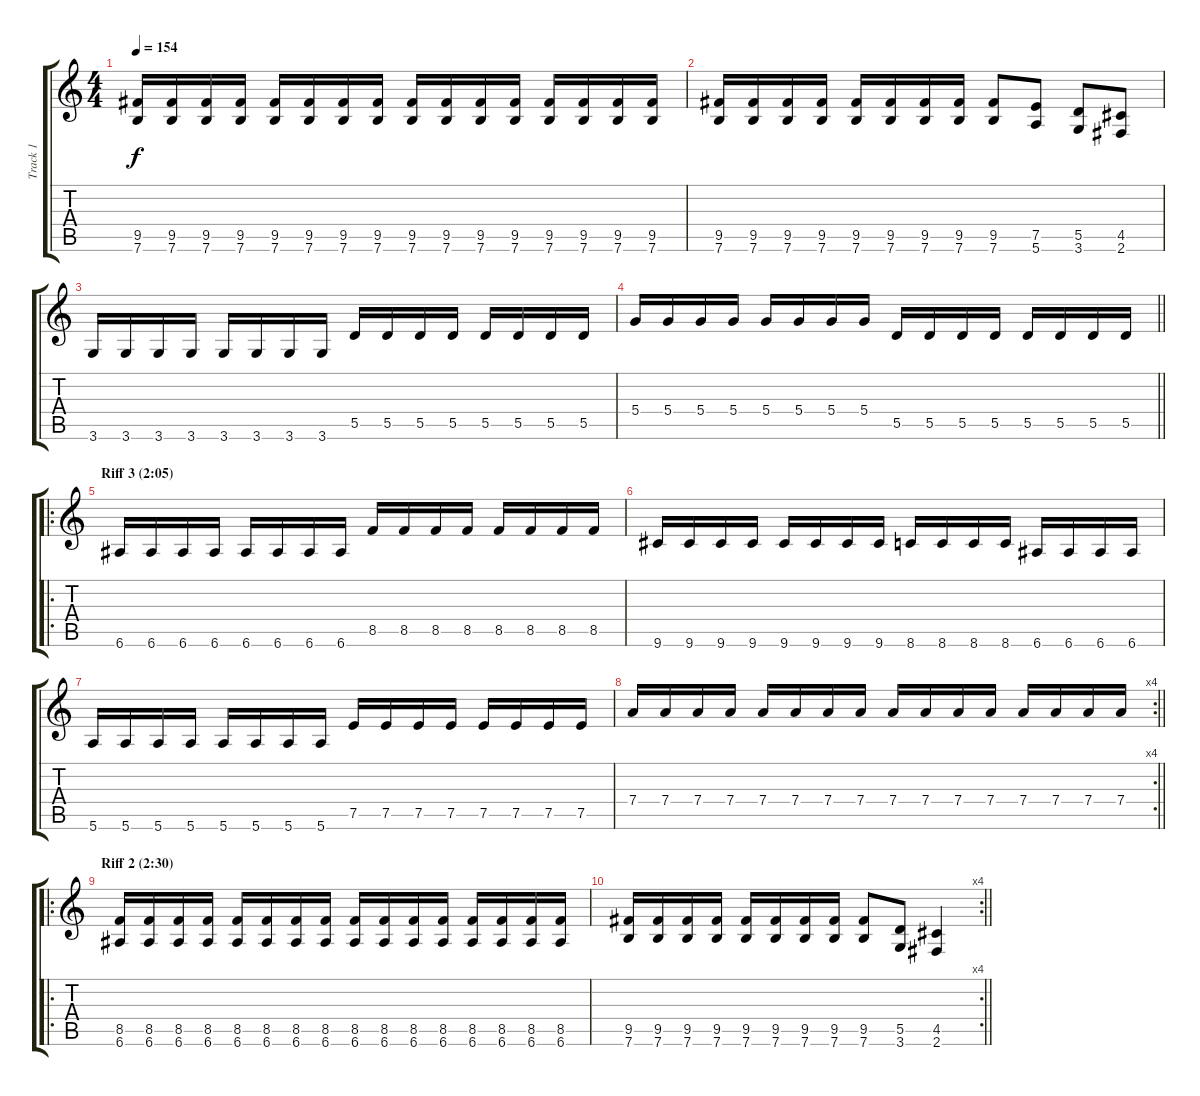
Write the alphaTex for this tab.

\track ("Track 1" "Track 1") {instrument distortionguitar}
\staff {score tabs}
\tuning (E4 B3 G3 D3 A2 E2) {hide}
\ts (4 4)
\tempo 154
\clef g2
\ks c
(9.5 7.6).16{dy f} (9.5 7.6).16 (9.5 7.6).16 (9.5 7.6).16 (9.5 7.6).16 (9.5 7.6).16 (9.5 7.6).16 (9.5 7.6).16 (9.5 7.6).16 (9.5 7.6).16 (9.5 7.6).16 (9.5 7.6).16 (9.5 7.6).16 (9.5 7.6).16 (9.5 7.6).16 (9.5 7.6).16 |
(9.5 7.6).16 (9.5 7.6).16 (9.5 7.6).16 (9.5 7.6).16 (9.5 7.6).16 (9.5 7.6).16 (9.5 7.6).16 (9.5 7.6).16 (9.5 7.6).8 (7.5 5.6).8 (5.5 3.6).8 (4.5 2.6).8 |
3.6.16 3.6.16 3.6.16 3.6.16 3.6.16 3.6.16 3.6.16 3.6.16 5.5.16 5.5.16 5.5.16 5.5.16 5.5.16 5.5.16 5.5.16 5.5.16 |
\barLineRight lightlight
5.4.16 5.4.16 5.4.16 5.4.16 5.4.16 5.4.16 5.4.16 5.4.16 5.5.16 5.5.16 5.5.16 5.5.16 5.5.16 5.5.16 5.5.16 5.5.16 |
\ro
\section ("" "Riff 3 (2:05)")
6.6.16 6.6.16 6.6.16 6.6.16 6.6.16 6.6.16 6.6.16 6.6.16 8.5.16 8.5.16 8.5.16 8.5.16 8.5.16 8.5.16 8.5.16 8.5.16 |
9.6.16 9.6.16 9.6.16 9.6.16 9.6.16 9.6.16 9.6.16 9.6.16 8.6.16 8.6.16 8.6.16 8.6.16 6.6.16 6.6.16 6.6.16 6.6.16 |
5.6.16 5.6.16 5.6.16 5.6.16 5.6.16 5.6.16 5.6.16 5.6.16 7.5.16 7.5.16 7.5.16 7.5.16 7.5.16 7.5.16 7.5.16 7.5.16 |
\rc 4
\barLineRight lightlight
7.4.16 7.4.16 7.4.16 7.4.16 7.4.16 7.4.16 7.4.16 7.4.16 7.4.16 7.4.16 7.4.16 7.4.16 7.4.16 7.4.16 7.4.16 7.4.16 |
\ro
\section ("" "Riff 2 (2:30)")
(8.5 6.6).16 (8.5 6.6).16 (8.5 6.6).16 (8.5 6.6).16 (8.5 6.6).16 (8.5 6.6).16 (8.5 6.6).16 (8.5 6.6).16 (8.5 6.6).16 (8.5 6.6).16 (8.5 6.6).16 (8.5 6.6).16 (8.5 6.6).16 (8.5 6.6).16 (8.5 6.6).16 (8.5 6.6).16 |
\rc 4
\barLineRight lightlight
(9.5 7.6).16 (9.5 7.6).16 (9.5 7.6).16 (9.5 7.6).16 (9.5 7.6).16 (9.5 7.6).16 (9.5 7.6).16 (9.5 7.6).16 (9.5 7.6).8 (5.5 3.6).8 (4.5 2.6).4
